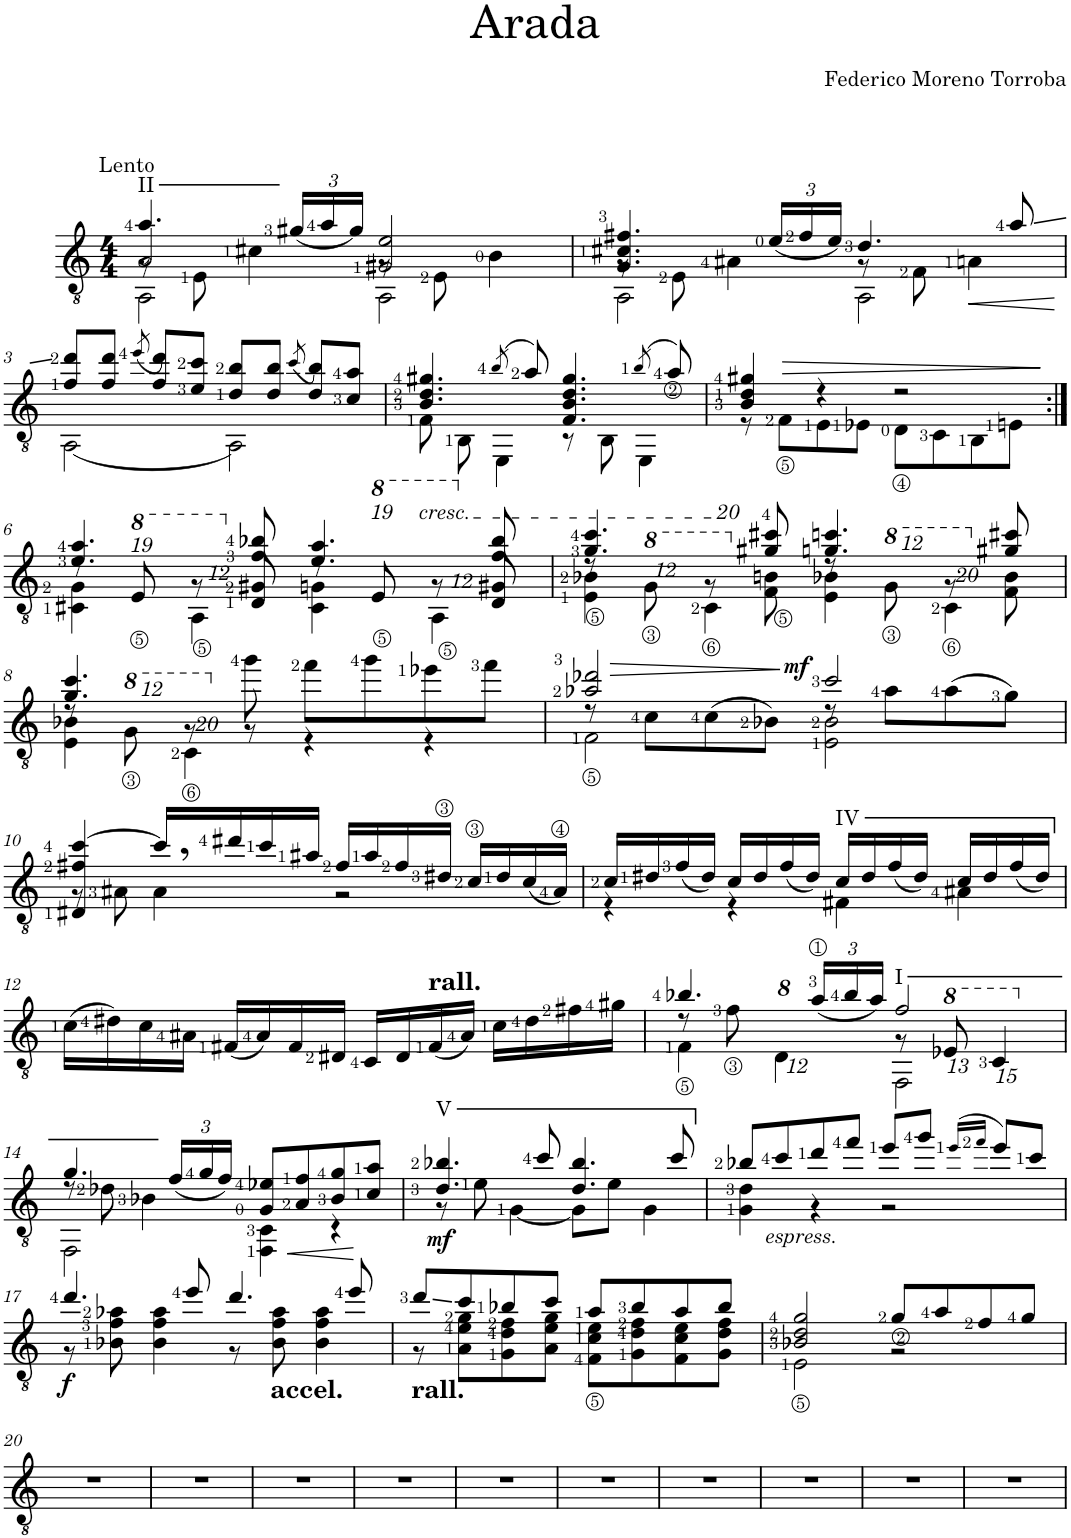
**kern	**dynam
*part1	*part1
*staff1	*staff1
*I"Klassieke gitaar	*
*I'Git.	*
*clefGv2	*
*k[]	*
*M4/4	*
=1	=1
*^	*
*	*^	*
*	*	*^	*
!LO:TX:a:t=Lento	!	!	!	!
!LO:TX:a:t=II	!	!	!	!
4.a/	8r	2A/	2AA\	.
.	8E\	.	.	.
.	4c#X\	.	.	.
*Xbrackettup	*	*	*	*
(<24g#X/LL	.	.	.	.
24a/)	.	.	.	.
24g#/JJ	.	.	.	.
4ryy	8r	2G#X/ 2e/	2AA\	.
.	8E\	.	.	.
4ryy	4B\	.	.	.
*	*	*v	*v	*
=2	=2	=2	=2
4.G/ 4.c#X/ 4.f#X/	8r	2AA\	.
.	8E\	.	.
.	4A#X\	.	.
(<24e/LL	.	.	.
24f#/)	.	.	.
24e/JJ	.	.	.
4.d/	8r	2AA\	.
.	8F\	.	.
!	!	!	!LO:HP:b
.	4An\	.	<
8a/	.	.	.
*	*v	*v	*
!!LO:LB:g=z
=3	=3	=3
8f/ 8dd/L	(2AA\	.
8f/ 8dd/J	.	.
(<8qee/	.	.
8f/ 8dd/L)	.	.
8e/ 8cc/J	.	.
8d/ 8b/L	2AA\)	.
8d/ 8b/J	.	.
(<8qcc/	.	.
8d/ 8b/L)	.	.
8c/ 8a/J	.	.
=4	=4	=4
4.B/ 4.d/ 4.g#X/	8F\	.
.	8BB\	.
.	4EE\	.
(8qb/	.	.
8a/)	.	.
4.F/ 4.B/ 4.d/ 4.g#/	8r	.
.	8BB\	.
.	4EE\	.
(8qb/	.	.
8a/)	.	.
=5	=5	=5
4B/ 4d/ 4g#X/	8r	.
!	!	!LO:HP:b
.	8F\L	>
4r	8E\	.
.	8E-X\J	.
2r	8D\L	.
.	8C\	.
.	8BB\	.
.	8En\J	.
*v	*v	*
.	[
!!LO:LB:g=z
=6:|!	=6:|!
*^	*
*	*^	*
4.e/ 4.a/	4C#X\ 4G\	8r	.
*8va	*	*	*
!	!	!LO:TX:a:i:t=19	!
.	.	8e/	.
!	!LO:TX:a:i:t=12	!	!
.	8r	4A\	.
8f/ 8b-X/	8D/ 8G#X/	.	.
4.e/ 4.a/	4C#\ 4Gn\	8r	.
*8va	*	*	*
!	!	!LO:TX:a:i:t=19	!
!	!	!LO:TX:a:i:t=cresc.	!
.	.	8e/	.
!	!LO:TX:a:i:t=12	!	!
.	8r	4A\	.
8f/ 8b-/	8D/ 8G#X/	.	.
=7	=7	=7	=7
4.g/ 4.cc/	4E\ 4B-X\	8r	.
*8va	*	*	*
!	!	!LO:TX:a:i:t=12	!
.	.	8g\	.
!	!LO:TX:a:i:t=20	!	!
.	8r	4c\	.
*X8va	*	*	*
8g#X/ 8cc#X/	8F\ 8Bn\	.	.
4.gn/ 4.ccn/	4E\ 4B-X\	8r	.
*8va	*	*	*
!	!	!LO:TX:a:i:t=12	!
.	.	8g\	.
!	!LO:TX:a:i:t=20	!	!
.	8r	4c\	.
*X8va	*	*	*
8g#X/ 8cc#X/	8F\ 8B-\	.	.
!!LO:LB:g=z	!!	!!
=8	=8	=8	=8
4.g/ 4.cc/	4E\ 4B-X\	8r	.
*8va	*	*	*
!	!	!LO:TX:a:i:t=12	!
.	.	8g\	.
!	!LO:TX:a:i:t=20	!	!
.	8r	4c\	.
*X8va	*	*	*
8gg\	8r	.	.
8ff\L	4r	2ryy	.
8gg\	.	.	.
8ee-X\	4r	.	.
8ff\J	.	.	.
=9	=9	=9	=9
!	!	!	!LO:HP:b
2a-X/ 2dd-X/	2F\	8r	>
.	.	8c\L	.
.	.	(>8c\	.
.	.	8B-X\J)	.
!	!	!	!LO:DY:n=1:b
2cc/	2E\ 2B-\	8r	] mf
.	.	8a-\L	.
.	.	(>8a-\	.
.	.	8g\J)	.
*	*v	*v	*
!!LO:LB:g=z
=10	=10	=10
4D#X/ 4f#X/ [4cc/	8r	.
.	8A#X\	.
16cc,/LL]	4A#\	.
16dd#X/	.	.
16cc/	.	.
16a#X/JJ	.	.
16f#/LL	2r	.
16a#/	.	.
16f#/	.	.
16d#X/JJ	.	.
16c/LL	.	.
16d#/	.	.
(<16c/	.	.
16A#/JJ)	.	.
=11	=11	=11
16c/LL	4r	.
16d#X/	.	.
(<16f/	.	.
16d#/JJ)	.	.
16c/LL	4r	.
16d#/	.	.
(<16f/	.	.
16d#/JJ)	.	.
!LO:TX:a:t=IV	!	!
16c/LL	4F#X\	.
16d#/	.	.
(<16f/	.	.
16d#/JJ)	.	.
16c/LL	4A#X\	.
16d#/	.	.
(<16f/	.	.
16d#/JJ)	.	.
*v	*v	*
!!LO:LB:g=z
=12	=12
(16c\LL	.
16d#X\)	.
16c\	.
16A#X\JJ	.
(16F#X/LL	.
16A#/)	.
16F#/	.
16D#X/JJ	.
16C/LL	.
16D#/	.
!LO:TX:a:t=rall.	!
(16F#/	.
16A#/JJ)	.
16c\LL	.
16d#\	.
16f#X\	.
16g#X\JJ	.
=13	=13
*^	*
*	*^	*
4.b-X/	8r	4F\	.
.	8f\	.	.
!	!LO:TX:b:i:t=12	!	!
.	4d\	4ryy	.
*X8va	*	*	*
(<24a/LL	.	.	.
24b-/)	.	.	.
24a/JJ	.	.	.
!LO:TX:a:t=I	!	!	!
2f/	8r	2FF\	.
!	!LO:TX:b:i:t=13	!	!
.	8e-X/	.	.
!	!LO:TX:b:i:t=15	!	!
.	4c/	.	.
!!LO:LB:g=z	!!	!!
=14	=14	=14	=14
*X8va	*	*	*
4.g/	2FF\	8r	.
.	.	8d-X\	.
.	.	4B-X\	.
(<24f/LL	.	.	.
24g/	.	.	.
24f/JJ)	.	.	.
8G/ 8e-X/L	4FF\ 4C\	2ryy	.
8A/ 8f/	.	.	.
8B-/ 8g/	4r	.	.
8c/ 8a/J	.	.	]
*	*v	*v	*
=15	=15	=15
!LO:TX:a:t=V	!	!
!	!	!LO:DY:b
4.d/ 4.b-X/	8r	mf
.	8e\	.
.	[4G\	.
8cc/	.	.
4.d/ 4.b-/	8G\L]	.
.	8e\J	.
.	4G\	.
8cc/	.	.
=16	=16	=16
!LO:TX:b:i:t=espress.	!	!
8b-X/L	4G\ 4d\	.
8cc/	.	.
8dd/	4r	.
8ff/J	.	.
8ee/L	2r	.
8gg/J	.	.
(16qee/LL	.	.
16qff/JJ	.	.
8ee/L)	.	.
8cc/J	.	.
!!LO:LB:g=z	!!
=17	=17	=17
!	!	!LO:DY:b
4.dd/	8r	f
.	8B-X\ 8f\ 8a-X\	.
.	4B-\ 4f\ 4a-\	.
8ee/	.	.
4.dd/	8r	.
!	!LO:TX:b:t=accel.	!
.	8B-\ 8f\ 8a-\	.
.	4B-\ 4f\ 4a-\	.
8ee/	.	.
=18	=18	=18
!LO:TX:b:t=rall.	!	!
8dd/L	8r	.
8cc/	8A\ 8e\ 8g\L	.
8b-X/	8G\ 8d\ 8f\	.
8cc/J	8A\ 8e\ 8g\J	.
8a/L	8F\ 8c\ 8e\L	.
8b-/	8G\ 8d\ 8f\	.
8a/	8F\ 8c\ 8e\	.
8b-/J	8G\ 8d\ 8f\J	.
=19	=19	=19
2B-X/ 2d/ 2g/	2E\	.
8g/L	2r	.
8a/	.	.
8f/	.	.
8g/J	.	.
*v	*v	*
!!LO:LB:g=z
=20	=20
1r	.
=21	=21
1r	.
=22	=22
1r	.
=23	=23
1r	.
=24	=24
1r	.
=25	=25
1r	.
=26	=26
1r	.
=27	=27
1r	.
=28	=28
1r	.
=29	=29
1r	.
=	=
*-	*-
